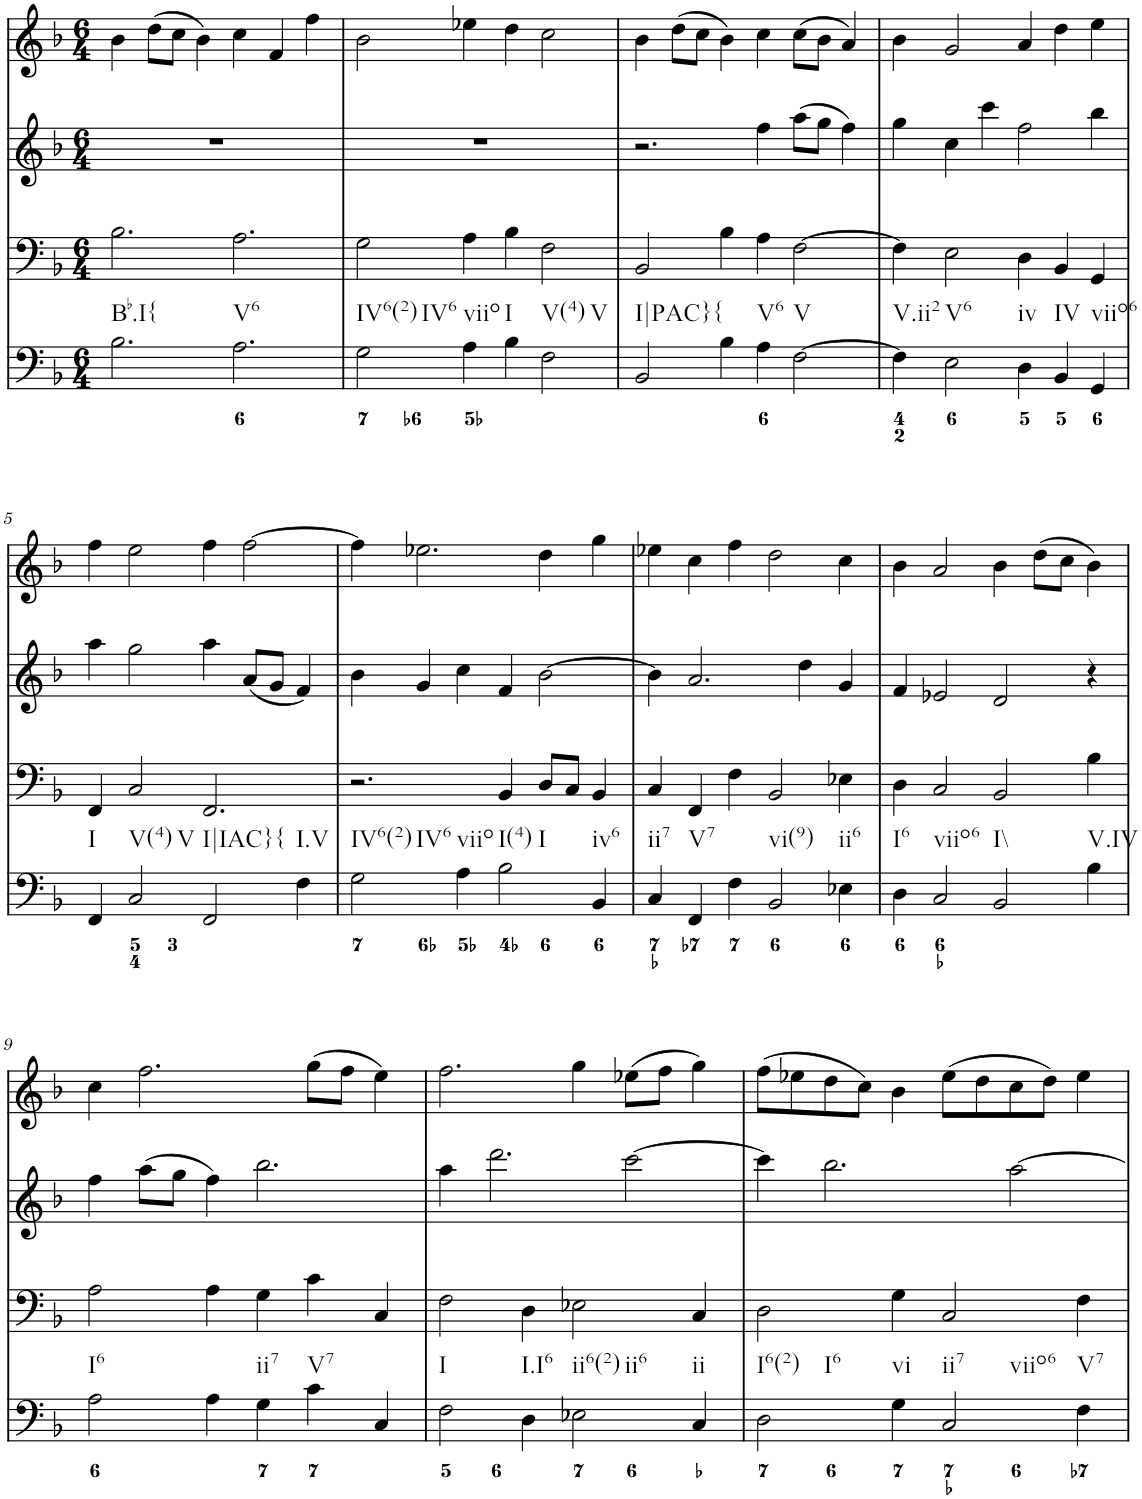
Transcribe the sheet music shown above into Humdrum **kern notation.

**kern	**kern	**kern	**kern
*part4	*part3	*part2	*part1
*staff4	*staff3	*staff2	*staff1
*I"Piano	*I"Piano	*I"Piano	*I"Piano
*I'Pno	*I'Pno	*I'Pno	*I'Pno
*clefF4	*clefF4	*clefG2	*clefG2
*k[b-]	*k[b-]	*k[b-]	*k[b-]
*F:	*F:	*F:	*F:
*M6/4	*M6/4	*M6/4	*M6/4
=1	=1	=1	=1
!LO:TX:b:t=Bb.I{	!	!	!
2.B-\	2.B-\	1.r	4b-\
.	.	.	(8dd\L
.	.	.	8cc\J
.	.	.	4b-\)
!LO:TX:b:t=V6	!	!	!
2.A\	2.A\	.	4cc\
.	.	.	4f/
.	.	.	4ff\
=2	=2	=2	=2
!LO:TX:b:t=IV6(2)	!	!	!
2G\	2G\	1.r	2b-\
!LO:TX:b:t=viio	!	!	!
!LO:TX:b:t=IV6	!	!	!
4A\	4A\	.	4ee-X\
!LO:TX:b:t=I	!	!	!
4B-\	4B-\	.	4dd\
!LO:TX:b:t=V(4)	!	!	!
!LO:TX:b:t=V	!	!	!
2F\	2F\	.	2cc\
=3	=3	=3	=3
!LO:TX:b:t=I|PAC}{	!	!	!
2BB-/	2BB-/	2.r	4b-\
.	.	.	(8dd\L
.	.	.	8cc\J
4B-\	4B-\	.	4b-\)
!LO:TX:b:t=V6	!	!	!
4A\	4A\	4ff\	4cc\
!LO:TX:b:t=V	!	!	!
[2F\	[2F\	(8aa\L	(8cc\L
.	.	8gg\J	8b-\J
.	.	4ff\)	4a/)
=4	=4	=4	=4
!LO:TX:b:t=V.ii2	!	!	!
4F\]	4F\]	4gg\	4b-\
!LO:TX:b:t=V6	!	!	!
2E\	2E\	4cc\	2g/
.	.	4ccc\	.
!LO:TX:b:t=iv	!	!	!
4D\	4D\	2ff\	4a/
!LO:TX:b:t=IV	!	!	!
4BB-/	4BB-/	.	4dd\
!LO:TX:b:t=viio6	!	!	!
4GG/	4GG/	4bb-\	4ee\
!!LO:LB:g=z
=5	=5	=5	=5
!LO:TX:b:t=I	!	!	!
4FF/	4FF/	4aa\	4ff\
!LO:TX:b:t=V(4)	!	!	!
2C/	2C/	2gg\	2ee\
!LO:TX:b:t=I|IAC}{	!	!	!
!LO:TX:b:t=V	!	!	!
2FF/	2.FF/	4aa\	4ff\
.	.	(8a/L	[2ff\
.	.	8g/J	.
!LO:TX:b:t=I.V	!	!	!
4F\	.	4f/)	.
=6	=6	=6	=6
!LO:TX:b:t=IV6(2)	!	!	!
!LO:TX:b:t=IV6	!	!	!
2G\	2.r	4b-\	4ff\]
.	.	4g/	2.ee-X\
!LO:TX:b:t=viio	!	!	!
4A\	.	4cc\	.
!LO:TX:b:t=I(4)	!	!	!
!LO:TX:b:t=I	!	!	!
2B-\	4BB-/	4f/	.
.	8D/L	[2b-\	4dd\
.	8C/J	.	.
!LO:TX:b:t=iv6	!	!	!
4BB-/	4BB-/	.	4gg\
=7	=7	=7	=7
!LO:TX:b:t=ii7	!	!	!
4C/	4C/	4b-\]	4ee-X\
!LO:TX:b:t=V7	!	!	!
4FF/	4FF/	2.a/	4cc\
4F\	4F\	.	4ff\
!LO:TX:b:t=vi(9)	!	!	!
2BB-/	2BB-/	.	2dd\
.	.	4dd\	.
!LO:TX:b:t=ii6	!	!	!
4E-X\	4E-X\	4g/	4cc\
=8	=8	=8	=8
!LO:TX:b:t=I6	!	!	!
4D\	4D\	4f/	4b-\
!LO:TX:b:t=viio6	!	!	!
2C/	2C/	2e-X/	2a/
!LO:TX:b:t=I\\	!	!	!
2BB-/	2BB-/	2d/	4b-\
.	.	.	(8dd\L
.	.	.	8cc\J
!LO:TX:b:t=V.IV	!	!	!
4B-\	4B-\	4r	4b-\)
!!LO:LB:g=z
=9	=9	=9	=9
!LO:TX:b:t=I6	!	!	!
2A\	2A\	4ff\	4cc\
.	.	(8aa\L	2.ff\
.	.	8gg\J	.
4A\	4A\	4ff\)	.
!LO:TX:b:t=ii7	!	!	!
4G\	4G\	2.bb-\	.
!LO:TX:b:t=V7	!	!	!
4c\	4c\	.	(8gg\L
.	.	.	8ff\J
4C/	4C/	.	4ee\)
=10	=10	=10	=10
!LO:TX:b:t=I	!	!	!
2F\	2F\	4aa\	2.ff\
.	.	2.ddd\	.
!LO:TX:b:t=I.I6	!	!	!
4D\	4D\	.	.
!LO:TX:b:t=ii6(2)	!	!	!
!LO:TX:b:t=ii6	!	!	!
2E-X\	2E-X\	.	4gg\
.	.	[2ccc\	(8ee-X\L
.	.	.	8ff\J
!LO:TX:b:t=ii	!	!	!
4C/	4C/	.	4gg\)
=11	=11	=11	=11
!LO:TX:b:t=I6(2)	!	!	!
!LO:TX:b:t=I6	!	!	!
2D\	2D\	4ccc\]	(8ff\L
.	.	.	8ee-X\
.	.	2.bb-\	8dd\
.	.	.	8cc\J)
!LO:TX:b:t=vi	!	!	!
4G\	4G\	.	4b-\
!LO:TX:b:t=ii7	!	!	!
!LO:TX:b:t=viio6	!	!	!
2C/	2C/	.	(8ee-\L
.	.	.	8dd\
.	.	[2aa\	8cc\
.	.	.	8dd\J)
!LO:TX:b:t=V7	!	!	!
4F\	4F\	.	4ee-\
=	=	=	=
*-	*-	*-	*-
